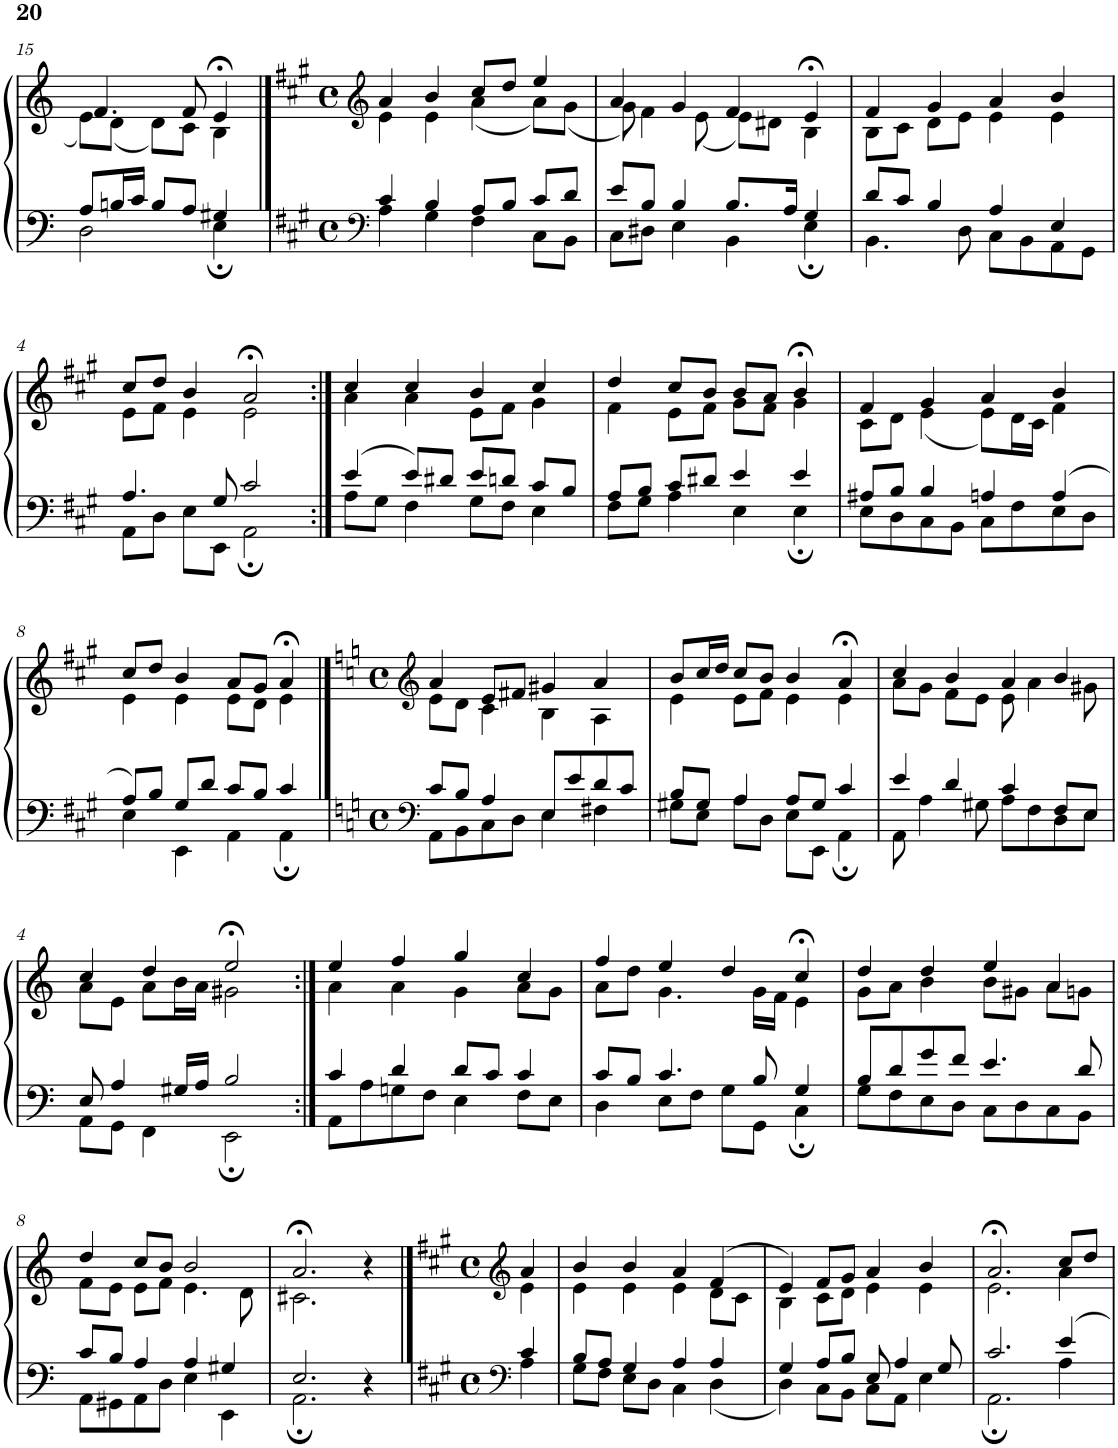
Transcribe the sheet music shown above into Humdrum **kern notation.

**kern	**kern
*part1	*part1
*staff2	*staff1
*I"Piano	*
*I'Pno	*
!!LO:PB:g=z
*clefF4	*clefG2
*k[]	*k[]
*M4/4	*M4/4
*met(c)	*met(c)
=15	=15
*^	*^
8A/L	2D\	4.f/	8e\L
16Bn/L	.	.	(<8d\J
16c/JJ	.	.	.
8B/L	.	.	8d\L)
8A/J	.	8f/	8c\J
4G#X/	4E;\	4e;</	4B\
==1	==1	==1	==1
*clefF4	*	*clefG2	*
*k[f#c#g#]	*	*k[f#c#g#]	*
*M4/4	*	*M4/4	*
*met(c)	*	*met(c)	*
4c#/	4A\	4a/	4e\
4B/	4G#\	4b/	4e\
8A/L	4F#\	8cc#/L	(<4a\
8B/J	.	8dd/J	.
8c#/L	8C#\L	4ee/	8a\L)
8d/J	8BB\J	.	(<8g#\J
=2	=2	=2	=2
8e/L	8C#\L	4a/	8g#\)
8B/J	8D#X\J	.	4f#\
4B/	4E\	4g#/	.
.	.	.	(<8e\
8.B/L	4BB\	4f#/	8e\L)
.	.	.	8d#X\J
16A/Jk	.	.	.
4G#/	4E;\	4e;</	4B\
=3	=3	=3	=3
8d/L	4.BB\	4f#/	8B\L
8c#/J	.	.	8c#\J
4B/	.	4g#/	8d\L
.	8D\	.	8e\J
4A/	8C#\L	4a/	4e\
.	8BB\	.	.
4E/	8AA\	4b/	4e\
.	8GG#\J	.	.
!!LO:LB:g=z	!!
=4	=4	=4	=4
4.A/	8AA\L	8cc#/L	8e\L
.	8D\J	8dd/J	8f#\J
.	8E\L	4b/	4e\
8G#/	8EE\J	.	.
2c#/	2AA;\	2a;</	2e\
=5:|!	=5:|!	=5:|!	=5:|!
4e/	8A\L	4cc#/	4a\
.	8G#\J	.	.
8e/L	4F#\	4cc#/	4a\
8d#X/J	.	.	.
8e/L	8G#\L	4b/	8e\L
8dn/J	8F#\J	.	8f#\J
8c#/L	4E\	4cc#/	4g#\
8B/J	.	.	.
=6	=6	=6	=6
8A/L	8F#\L	4dd/	4f#\
8B/J	8G#\J	.	.
8c#/L	4A\	8cc#/L	8e\L
8d#X/J	.	8b/J	8f#\J
4e/	4E\	8b/L	8g#\L
.	.	8a/J	8f#\J
4e/	4E;\	4b;</	4g#\
=7	=7	=7	=7
8A#X/L	8E\L	4f#/	8c#\L
8B/J	8D\	.	8d\J
4B/	8C#\	4g#/	(<4e\
.	8BB\J	.	.
4An/	8C#\L	4a/	8e\L)
.	8F#\	.	16d\L
.	.	.	16c#\JJ
4A/	8E\	4b/	4f#\
.	8D\J	.	.
!!LO:LB:g=z	!!
=8	=8	=8	=8
8A/L	4E\	8cc#/L	4e\
8B/J	.	8dd/J	.
8G#/L	4EE\	4b/	4e\
8d/J	.	.	.
8c#/L	4AA\	8a/L	8e\L
8B/J	.	8g#/J	8d\J
4c#/	4AA;\	4a;</	4e\
==1	==1	==1	==1
*clefF4	*	*clefG2	*
*k[]	*	*k[]	*
*M4/4	*	*M4/4	*
*met(c)	*	*met(c)	*
8c/L	8AA\L	4a/	8e\L
8B/J	8BB\	.	8d\J
4A/	8C\	8e/L	4c\
.	8D\J	8f#X/J	.
8E/L	4E\	4g#X/	4B\
8e/	.	.	.
8d/	4F#X\	4a/	4A\
8c/J	.	.	.
=2	=2	=2	=2
8B/L	8G#X\L	8b/L	4e\
8G#/J	8E\J	16cc/L	.
.	.	16dd/JJ	.
4A/	8A\L	8cc/L	8e\L
.	8D\J	8b/J	8f\J
8A/L	8E\L	4b/	4e\
8G#/J	8EE\J	.	.
4c/	4AA;\	4a;</	4e\
=3	=3	=3	=3
4e/	8AA\	4cc/	8a\L
.	4A\	.	8g\J
4d/	.	4b/	8f\L
.	8G#X\	.	8e\J
4c/	8A\L	4a/	8e\
.	8F\	.	4a\
8F/L	8D\	4b/	.
8E/J	8E\J	.	8g#X\
!!LO:LB:g=z	!!
=4	=4	=4	=4
8E/	8AA\L	4cc/	8a\L
4A/	8GG\J	.	8e\J
.	4FF\	4dd/	8a\L
16G#X/LL	.	.	16b\L
16A/JJ	.	.	16a\JJ
2B/	2EE;\	2ee;</	2g#X\
=5:|!	=5:|!	=5:|!	=5:|!
4c/	8AA\L	4ee/	4a\
.	8A\	.	.
4d/	8Gn\	4ff/	4a\
.	8F\J	.	.
8d/L	4E\	4gg/	4g\
8c/J	.	.	.
4c/	8F\L	4cc/	8a\L
.	8E\J	.	8g\J
=6	=6	=6	=6
8c/L	4D\	4ff/	8a\L
8B/J	.	.	8dd\J
4.c/	8E\L	4ee/	4.g\
.	8F\J	.	.
.	8G\L	4dd/	.
8B/	8GG\J	.	16g\LL
.	.	.	16f\JJ
4G/	4C;\	4cc;</	4e\
=7	=7	=7	=7
8B/L	8G\L	4dd/	8g\L
8d/	8F\	.	8a\J
8g/	8E\	4dd/	4b\
8f/J	8D\J	.	.
4.e/	8C\L	4ee/	8b\L
.	8D\	.	8g#X\J
.	8C\	4a/	8a\L
8d/	8BB\J	.	8gn\J
!!LO:LB:g=z	!!
=8	=8	=8	=8
8c/L	8AA\L	4dd/	8f\L
8B/J	8GG#X\	.	8e\J
4A/	8AA\	8cc/L	8e\L
.	8D\J	8b/J	8f\J
4A/	4E\	2b/	4.e\
4G#X/	4EE\	.	.
.	.	.	8d\
=9	=9	=9	=9
2.E/	2.AA;\	2.a;</	2.c#X\
4r	4ryy	4r	4ryy
==1	==1	==1	==1
*clefF4	*	*clefG2	*
*k[f#c#g#]	*	*k[f#c#g#]	*
*M4/4	*	*M4/4	*
*met(c)	*	*met(c)	*
4c#/	4A\	4a/	4e\
=2	=2	=2	=2
8B/L	8G#\L	4b/	4e\
8A/J	8F#\J	.	.
4G#/	8E\L	4b/	4e\
.	8D\J	.	.
4A/	4C#\	4a/	4e\
4A/	4D\	(>4f#/	8d\L
.	.	.	8c#\J
=3	=3	=3	=3
4G#/	4D\	4e/)	4B\
8A/L	8C#\L	8f#/L	8c#\L
8B/J	8BB\J	8g#/J	8d\J
8E/	8C#\L	4a/	4e\
4A/	8AA\J	.	.
.	4E\	4b/	4e\
8G#/	.	.	.
=4	=4	=4	=4
2.c#/	2.AA;\	2.a;</	2.e\
4e/	4A\	8cc#/L	4a\
.	.	8dd/J	.
*v	*v	*	*
*	*v	*v
=	=
*-	*-
